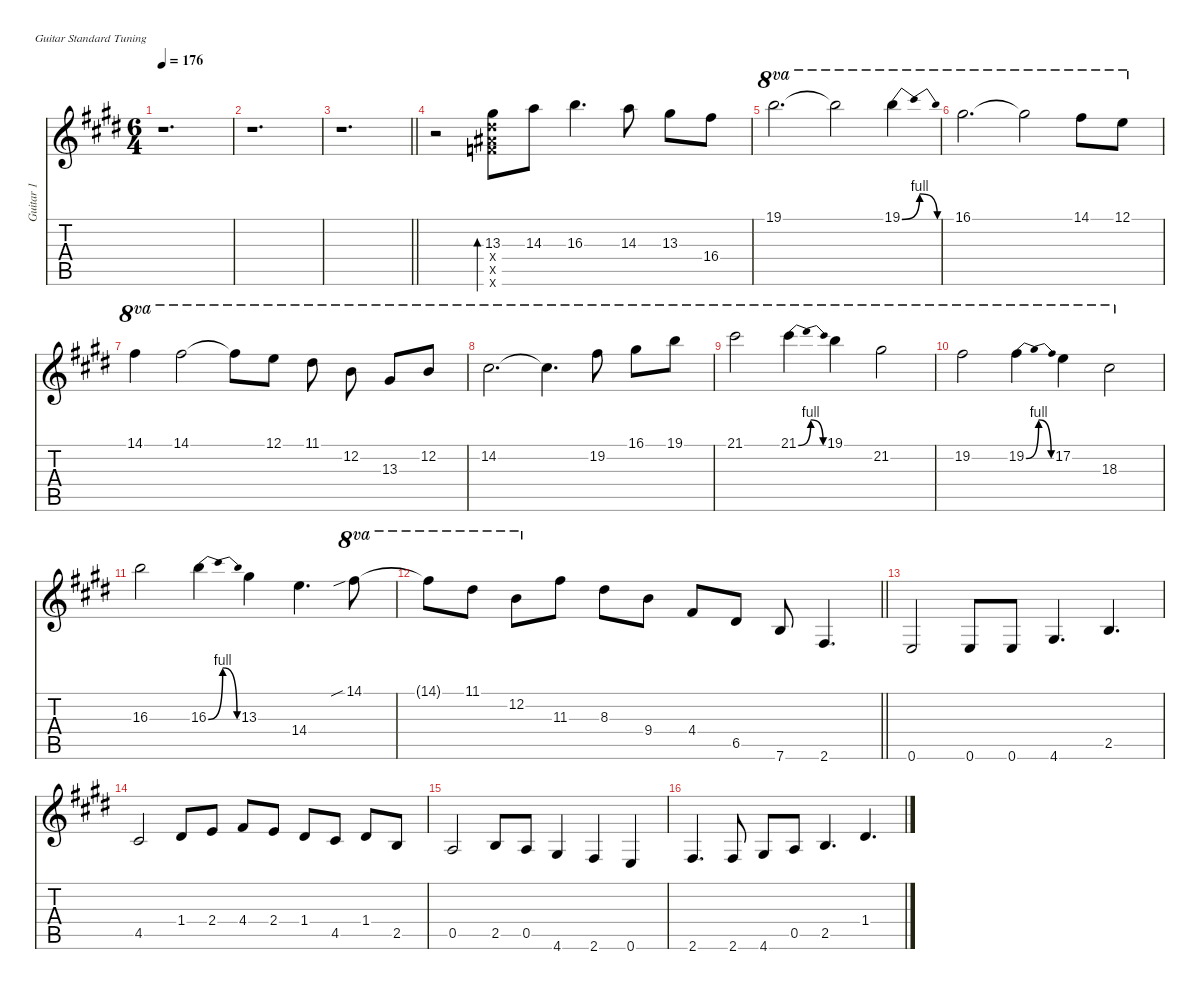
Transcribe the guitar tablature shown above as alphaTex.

\defaultSystemsLayout 4
\hideDynamics
\bracketExtendMode nobrackets
\firstSystemTrackNameMode fullname
\otherSystemsTrackNameMode fullname
\otherSystemsTrackNameOrientation horizontal
\track ("Guitar 1" "n.guit.") {instrument acousticguitarnylon}
\staff {score tabs}
\tuning (E4 B3 G3 D3 A2 E2)
\ts (6 4)
\tempo 176
\clef g2
\ks e
r.1{d dy f} |
r.1{d} |
\barLineRight lightlight
r.1{d} |
r.2 (13.3{acc #} 13.4{x acc #} 13.5{x acc #} 13.6{x acc forcenatural}).8{bd 240} 14.3{acc forcenatural}.8 16.3{acc forcenatural}.4{d} 14.3{acc forcenatural}.8 13.3{acc #}.8 16.4{acc #}.8 |
19.1{acc forcenatural}.2{d ot 8va} 19.1{t acc forcenatural}.2{ot 8va} 19.1{be (bendrelease 0 0 9.999999599999999 4 19.999999199999998 4 30 0) acc forcenatural}.4{ot 8va} |
16.1{acc #}.2{d ot 8va} 16.1{t acc #}.2{ot 8va} 14.1{acc #}.8{ot 8va} 12.1{acc forcenatural}.8{ot 8va} |
14.1{acc #}.4{ot 8va} 14.1{acc #}.2{ot 8va} 14.1{t acc #}.8{ot 8va} 12.1{acc forcenatural}.8{ot 8va} 11.1{acc #}.8{ot 8va beam split} 12.2{acc forcenatural}.8{ot 8va} 13.3{acc #}.8{ot 8va} 12.2{acc forcenatural}.8{ot 8va} |
14.2{acc #}.2{d ot 8va} 14.2{t acc #}.4{d ot 8va} 19.2{acc #}.8{ot 8va} 16.1{acc #}.8{ot 8va} 19.1{acc forcenatural}.8{ot 8va} |
21.1{acc #}.2{ot 8va} 21.1{be (bendrelease 0 0 9.999999599999999 4 19.999999199999998 4 30 0) acc #}.4{ot 8va} 19.1{acc forcenatural}.4{ot 8va} 21.2{acc #}.2{ot 8va} |
19.2{acc #}.2{ot 8va} 19.2{be (bendrelease 0 0 9.999999599999999 4 19.999999199999998 4 30 0) acc #}.4{ot 8va} 17.2{acc forcenatural}.4{ot 8va} 18.3{acc #}.2{ot 8va} |
16.3{acc forcenatural}.2 16.3{be (bendrelease 0 0 9.999999599999999 4 19.999999199999998 4 30 0) acc forcenatural}.4 13.3{acc #}.4 14.4{acc forcenatural}.4{d} 14.1{sib acc #}.8{ot 8va} |
\barLineRight lightlight
14.1{t acc #}.8{ot 8va} 11.1{acc #}.8{ot 8va} 12.2{acc forcenatural}.8{ot 8va} 11.3{acc #}.8 8.3{acc #}.8 9.4{acc forcenatural}.8 4.4{acc #}.8 6.5{acc #}.8 7.6{acc forcenatural}.8 2.6{acc #}.4{d} |
0.6{acc forcenatural}.2{instrument acousticguitarnylon} 0.6{acc forcenatural}.8 0.6{acc forcenatural}.8 4.6{acc #}.4{d} 2.5{acc forcenatural}.4{d} |
4.5{acc #}.2 1.4{acc #}.8 2.4{acc forcenatural}.8 4.4{acc #}.8 2.4{acc forcenatural}.8 1.4{acc #}.8 4.5{acc #}.8 1.4{acc #}.8 2.5{acc forcenatural}.8 |
0.5{acc forcenatural}.2 2.5{acc forcenatural}.8 0.5{acc forcenatural}.8 4.6{acc #}.4 2.6{acc #}.4 0.6{acc forcenatural}.4 |
2.6{acc #}.4{d} 2.6{acc #}.8 4.6{acc #}.8 0.5{acc forcenatural}.8 2.5{acc forcenatural}.4{d} 1.4{acc #}.4{d}
